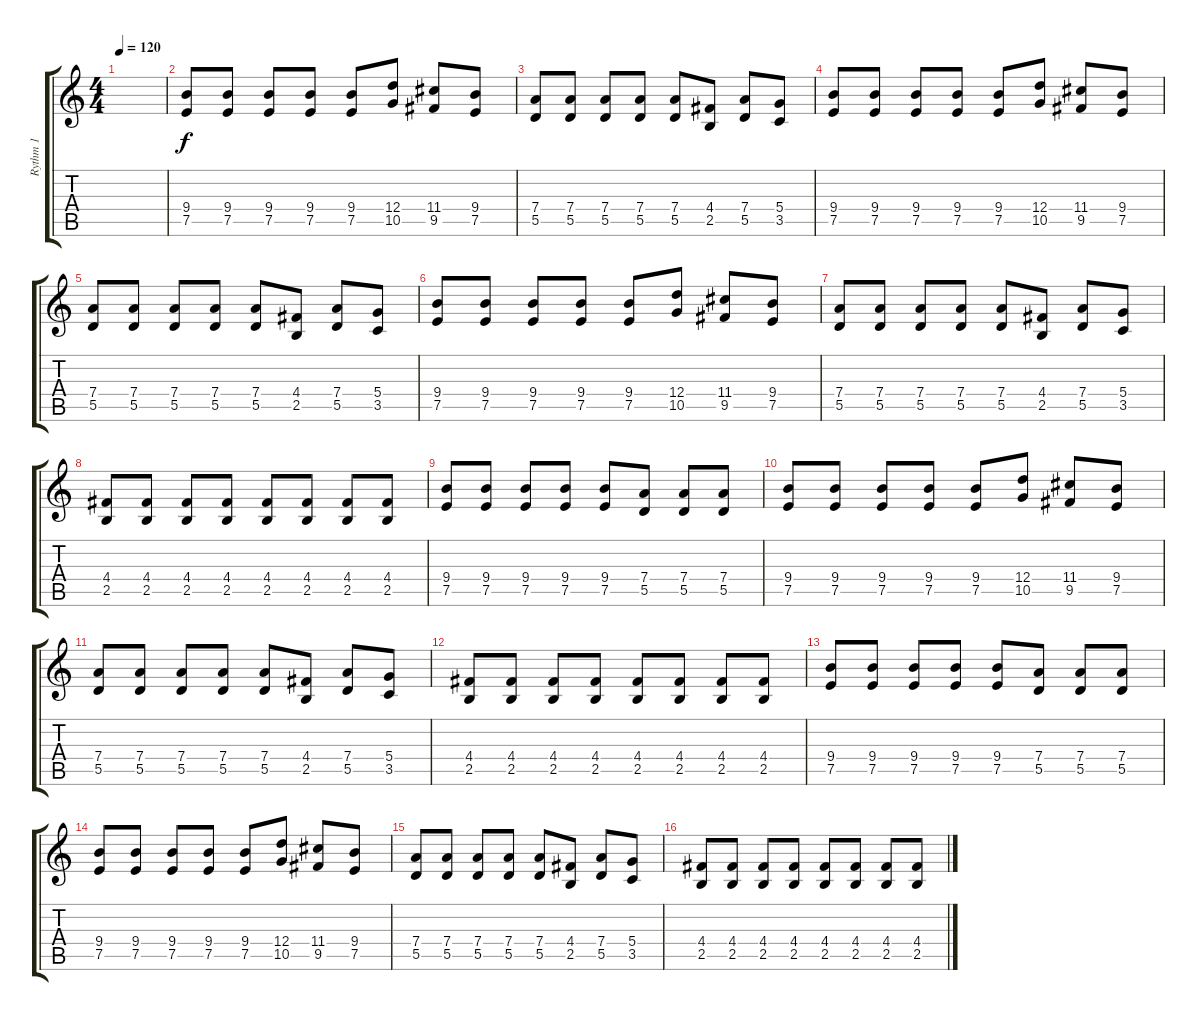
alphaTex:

\track ("Rythm 1" "Rythm 1") {instrument distortionguitar}
\staff {score tabs}
\tuning (E4 B3 G3 D3 A2 E2) {hide}
\ts (4 4)
\tempo 120
\clef g2
\ks c
|
(9.4 7.5).8 (9.4 7.5).8 (9.4 7.5).8 (9.4 7.5).8 (9.4 7.5).8 (12.4 10.5).8 (11.4 9.5).8 (9.4 7.5).8 |
(7.4 5.5).8 (7.4 5.5).8 (7.4 5.5).8 (7.4 5.5).8 (7.4 5.5).8 (4.4 2.5).8 (7.4 5.5).8 (5.4 3.5).8 |
(9.4 7.5).8 (9.4 7.5).8 (9.4 7.5).8 (9.4 7.5).8 (9.4 7.5).8 (12.4 10.5).8 (11.4 9.5).8 (9.4 7.5).8 |
(7.4 5.5).8 (7.4 5.5).8 (7.4 5.5).8 (7.4 5.5).8 (7.4 5.5).8 (4.4 2.5).8 (7.4 5.5).8 (5.4 3.5).8 |
(9.4 7.5).8 (9.4 7.5).8 (9.4 7.5).8 (9.4 7.5).8 (9.4 7.5).8 (12.4 10.5).8 (11.4 9.5).8 (9.4 7.5).8 |
(7.4 5.5).8 (7.4 5.5).8 (7.4 5.5).8 (7.4 5.5).8 (7.4 5.5).8 (4.4 2.5).8 (7.4 5.5).8 (5.4 3.5).8 |
(4.4 2.5).8 (4.4 2.5).8 (4.4 2.5).8 (4.4 2.5).8 (4.4 2.5).8 (4.4 2.5).8 (4.4 2.5).8 (4.4 2.5).8 |
(9.4 7.5).8 (9.4 7.5).8 (9.4 7.5).8 (9.4 7.5).8 (9.4 7.5).8 (7.4 5.5).8 (7.4 5.5).8 (7.4 5.5).8 |
(9.4 7.5).8 (9.4 7.5).8 (9.4 7.5).8 (9.4 7.5).8 (9.4 7.5).8 (12.4 10.5).8 (11.4 9.5).8 (9.4 7.5).8 |
(7.4 5.5).8 (7.4 5.5).8 (7.4 5.5).8 (7.4 5.5).8 (7.4 5.5).8 (4.4 2.5).8 (7.4 5.5).8 (5.4 3.5).8 |
(4.4 2.5).8 (4.4 2.5).8 (4.4 2.5).8 (4.4 2.5).8 (4.4 2.5).8 (4.4 2.5).8 (4.4 2.5).8 (4.4 2.5).8 |
(9.4 7.5).8 (9.4 7.5).8 (9.4 7.5).8 (9.4 7.5).8 (9.4 7.5).8 (7.4 5.5).8 (7.4 5.5).8 (7.4 5.5).8 |
(9.4 7.5).8 (9.4 7.5).8 (9.4 7.5).8 (9.4 7.5).8 (9.4 7.5).8 (12.4 10.5).8 (11.4 9.5).8 (9.4 7.5).8 |
(7.4 5.5).8 (7.4 5.5).8 (7.4 5.5).8 (7.4 5.5).8 (7.4 5.5).8 (4.4 2.5).8 (7.4 5.5).8 (5.4 3.5).8 |
(4.4 2.5).8 (4.4 2.5).8 (4.4 2.5).8 (4.4 2.5).8 (4.4 2.5).8 (4.4 2.5).8 (4.4 2.5).8 (4.4 2.5).8
